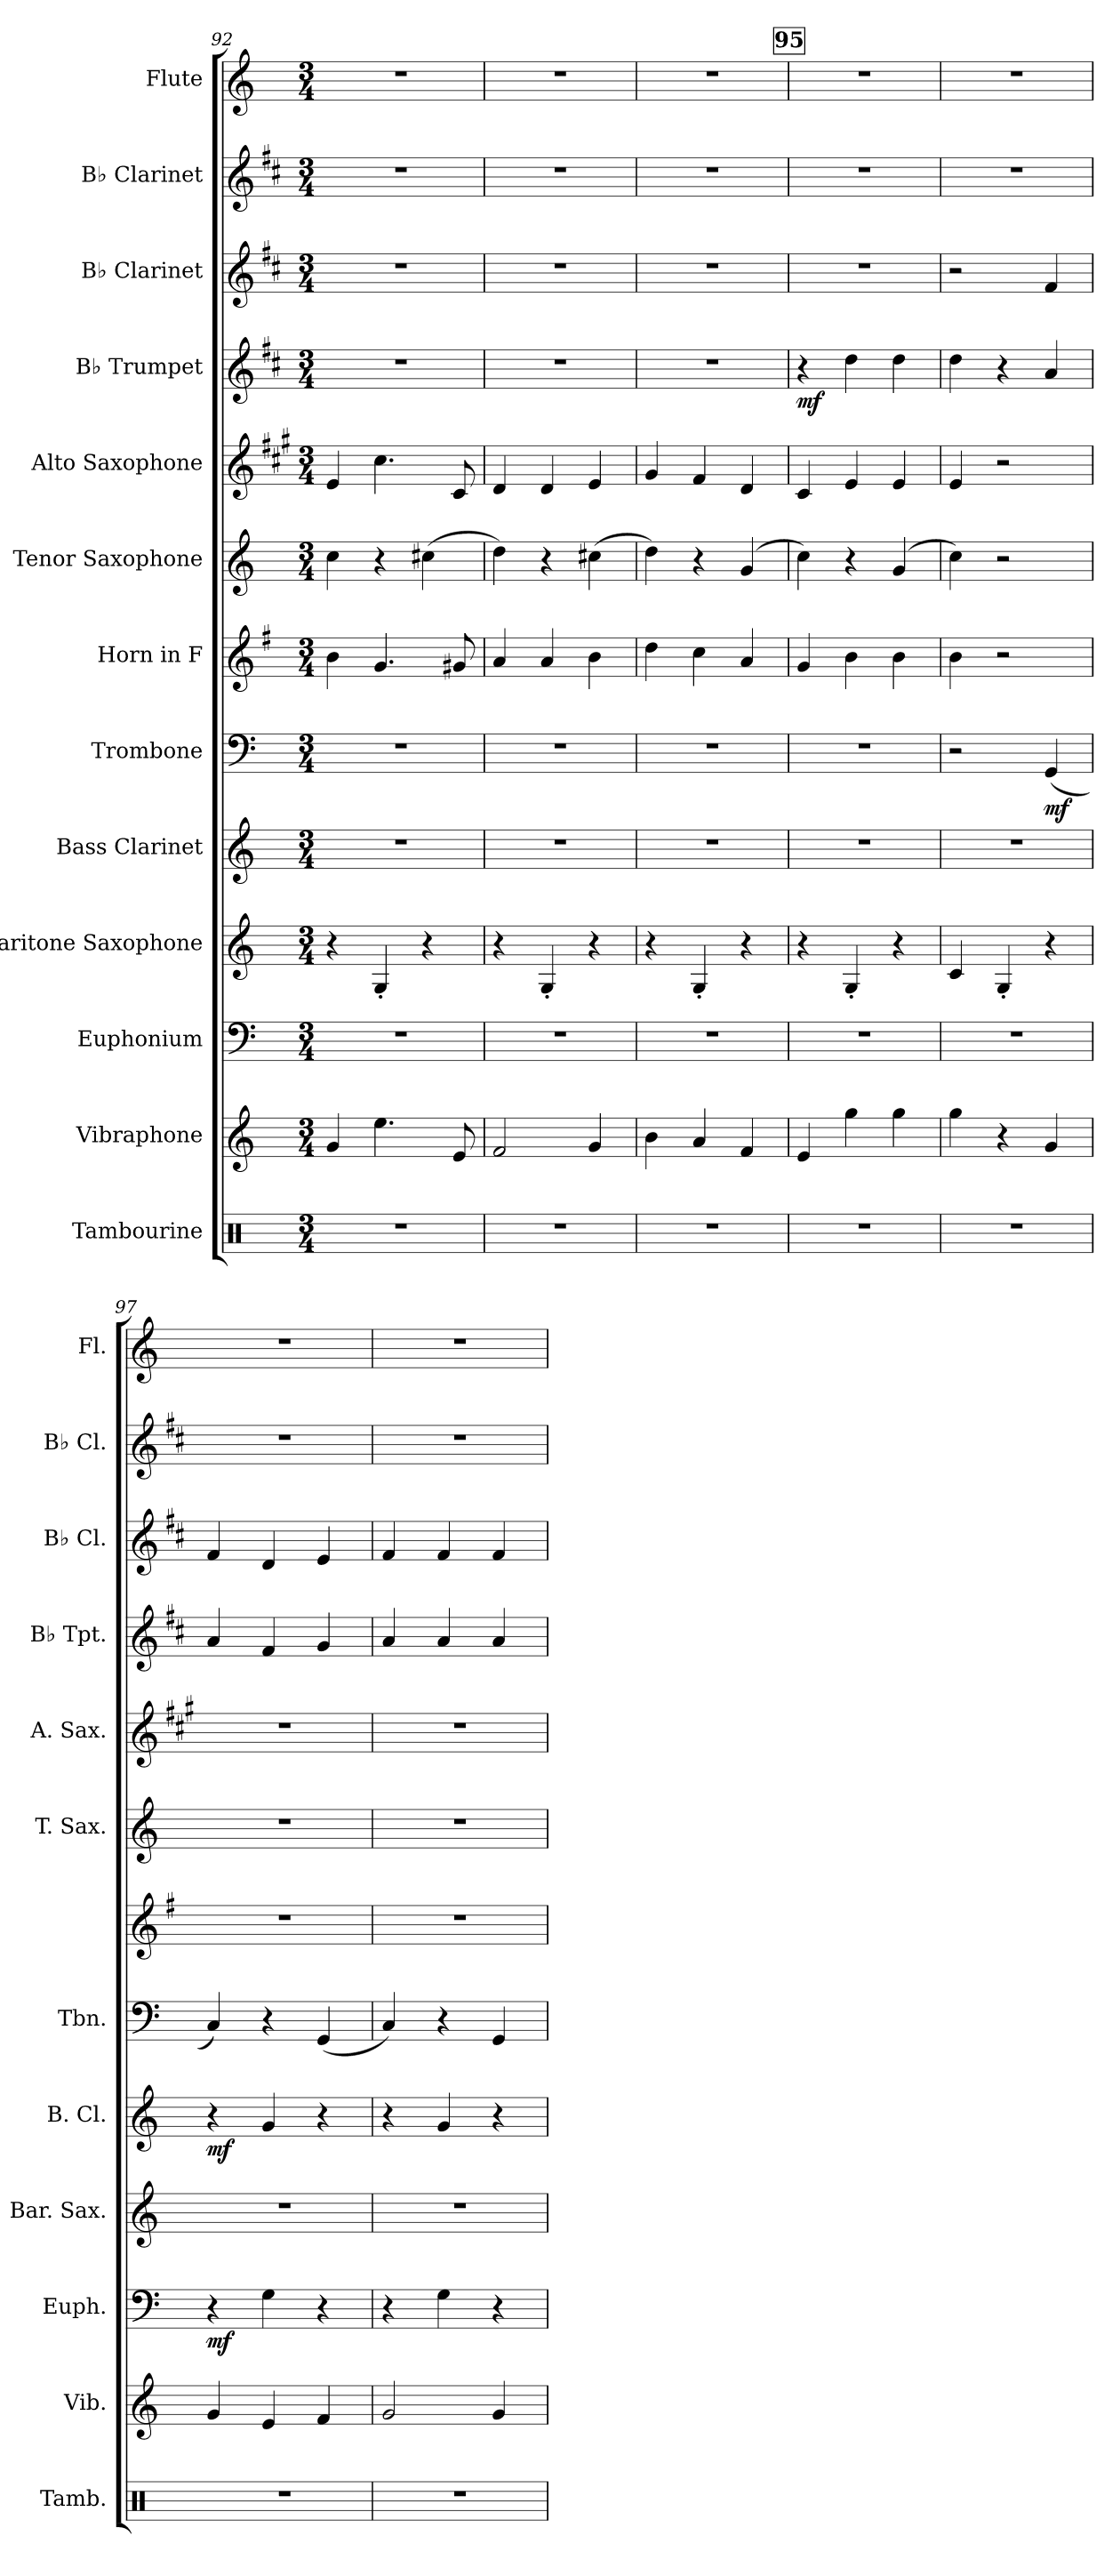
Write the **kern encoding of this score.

**kern	**kern	**kern	**dynam	**kern	**kern	**dynam	**kern	**dynam	**kern	**kern	**kern	**kern	**dynam	**kern	**kern	**kern
*part13	*part12	*part11	*part11	*part10	*part9	*part9	*part8	*part8	*part7	*part6	*part5	*part4	*part4	*part3	*part2	*part1
*staff13	*staff12	*staff11	*staff11	*staff10	*staff9	*staff9	*staff8	*staff8	*staff7	*staff6	*staff5	*staff4	*staff4	*staff3	*staff2	*staff1
*I"Tambourine	*I"Vibraphone	*I"Euphonium	*	*I"Baritone Saxophone	*I"Bass Clarinet	*	*I"Trombone	*	*I"Horn in F	*I"Tenor Saxophone	*I"Alto Saxophone	*I"B♭ Trumpet	*	*I"B♭ Clarinet	*I"B♭ Clarinet	*I"Flute
*I'Tamb.	*I'Vib.	*I'Euph.	*	*I'Bar. Sax.	*I'B. Cl.	*	*I'Tbn.	*	*	*I'T. Sax.	*I'A. Sax.	*I'B♭ Tpt.	*	*I'B♭ Cl.	*I'B♭ Cl.	*I'Fl.
!!LO:PB:g=z
*clefX	*clefG2	*clefF4	*	*clefG2	*clefG2	*	*clefF4	*	*clefG2	*clefG2	*clefG2	*clefG2	*	*clefG2	*clefG2	*clefG2
*	*	*	*	*ITrd12c21	*ITrd8c14	*	*	*	*ITrd4c7	*ITrd8c14	*ITrd5c9	*ITrd1c2	*	*ITrd1c2	*ITrd1c2	*
*k[]	*k[]	*k[]	*	*k[]	*k[]	*	*k[]	*	*k[]	*k[]	*k[]	*k[]	*	*k[]	*k[]	*k[]
*M3/4	*M3/4	*M3/4	*	*M3/4	*M3/4	*	*M3/4	*	*M3/4	*M3/4	*M3/4	*M3/4	*	*M3/4	*M3/4	*M3/4
=92	=92	=92	=92	=92	=92	=92	=92	=92	=92	=92	=92	=92	=92	=92	=92	=92
2.r	4g/	2.r	.	4r	2.r	.	2.r	.	4e\	4c\	4G/	2.r	.	2.r	2.r	2.r
.	4.ee\	.	.	4GG'/	.	.	.	.	4.c/	4r	4.e\	.	.	.	.	.
.	.	.	.	4r	.	.	.	.	.	(4c#X\	.	.	.	.	.	.
.	8e/	.	.	.	.	.	.	.	8c#X/	.	8E/	.	.	.	.	.
=93	=93	=93	=93	=93	=93	=93	=93	=93	=93	=93	=93	=93	=93	=93	=93	=93
2.r	2f/	2.r	.	4r	2.r	.	2.r	.	4d/	4d\)	4F/	2.r	.	2.r	2.r	2.r
.	.	.	.	4GG'/	.	.	.	.	4d/	4r	4F/	.	.	.	.	.
.	4g/	.	.	4r	.	.	.	.	4e\	(4c#X\	4G/	.	.	.	.	.
=94	=94	=94	=94	=94	=94	=94	=94	=94	=94	=94	=94	=94	=94	=94	=94	=94
2.r	4b\	2.r	.	4r	2.r	.	2.r	.	4g\	4d\)	4B/	2.r	.	2.r	2.r	2.r
.	4a/	.	.	4GG'/	.	.	.	.	4f\	4r	4A/	.	.	.	.	.
.	4f/	.	.	4r	.	.	.	.	4d/	(4G/	4F/	.	.	.	.	.
!!LO:REH:place=s1:a:B:fs=14:t=95
=95	=95	=95	=95	=95	=95	=95	=95	=95	=95	=95	=95	=95	=95	=95	=95	=95
!	!	!	!	!	!	!	!	!	!	!	!	!	!LO:DY:b	!	!	!
2.r	4e/	2.r	.	4r	2.r	.	2.r	.	4c/	4c\)	4E/	4r	mf	2.r	2.r	2.r
.	4gg\	.	.	4GG'/	.	.	.	.	4e\	4r	4G/	4cc\	.	.	.	.
.	4gg\	.	.	4r	.	.	.	.	4e\	(4G/	4G/	4cc\	.	.	.	.
=96	=96	=96	=96	=96	=96	=96	=96	=96	=96	=96	=96	=96	=96	=96	=96	=96
2.r	4gg\	2.r	.	4C/	2.r	.	2r	.	4e\	4c\)	4G/	4cc\	.	2r	2.r	2.r
.	4r	.	.	4GG'/	.	.	.	.	2r	2r	2r	4r	.	.	.	.
!	!	!	!	!	!	!	!	!LO:DY:b	!	!	!	!	!	!	!	!
.	4g/	.	.	4r	.	.	(4GG/	mf	.	.	.	4g/	.	4e/	.	.
=97	=97	=97	=97	=97	=97	=97	=97	=97	=97	=97	=97	=97	=97	=97	=97	=97
!	!	!	!LO:DY:b	!	!	!LO:DY:b	!	!	!	!	!	!	!	!	!	!
2.r	4g/	4r	mf	2.r	4r	mf	4C/)	.	2.r	2.r	2.r	4g/	.	4e/	2.r	2.r
.	4e/	4G\	.	.	4G/	.	4r	.	.	.	.	4e/	.	4c/	.	.
.	4f/	4r	.	.	4r	.	(4GG/	.	.	.	.	4f/	.	4d/	.	.
=98	=98	=98	=98	=98	=98	=98	=98	=98	=98	=98	=98	=98	=98	=98	=98	=98
2.r	2g/	4r	.	2.r	4r	.	4C/)	.	2.r	2.r	2.r	4g/	.	4e/	2.r	2.r
.	.	4G\	.	.	4G/	.	4r	.	.	.	.	4g/	.	4e/	.	.
.	4g/	4r	.	.	4r	.	4GG/	.	.	.	.	4g/	.	4e/	.	.
=	=	=	=	=	=	=	=	=	=	=	=	=	=	=	=	=
*-	*-	*-	*-	*-	*-	*-	*-	*-	*-	*-	*-	*-	*-	*-	*-	*-
